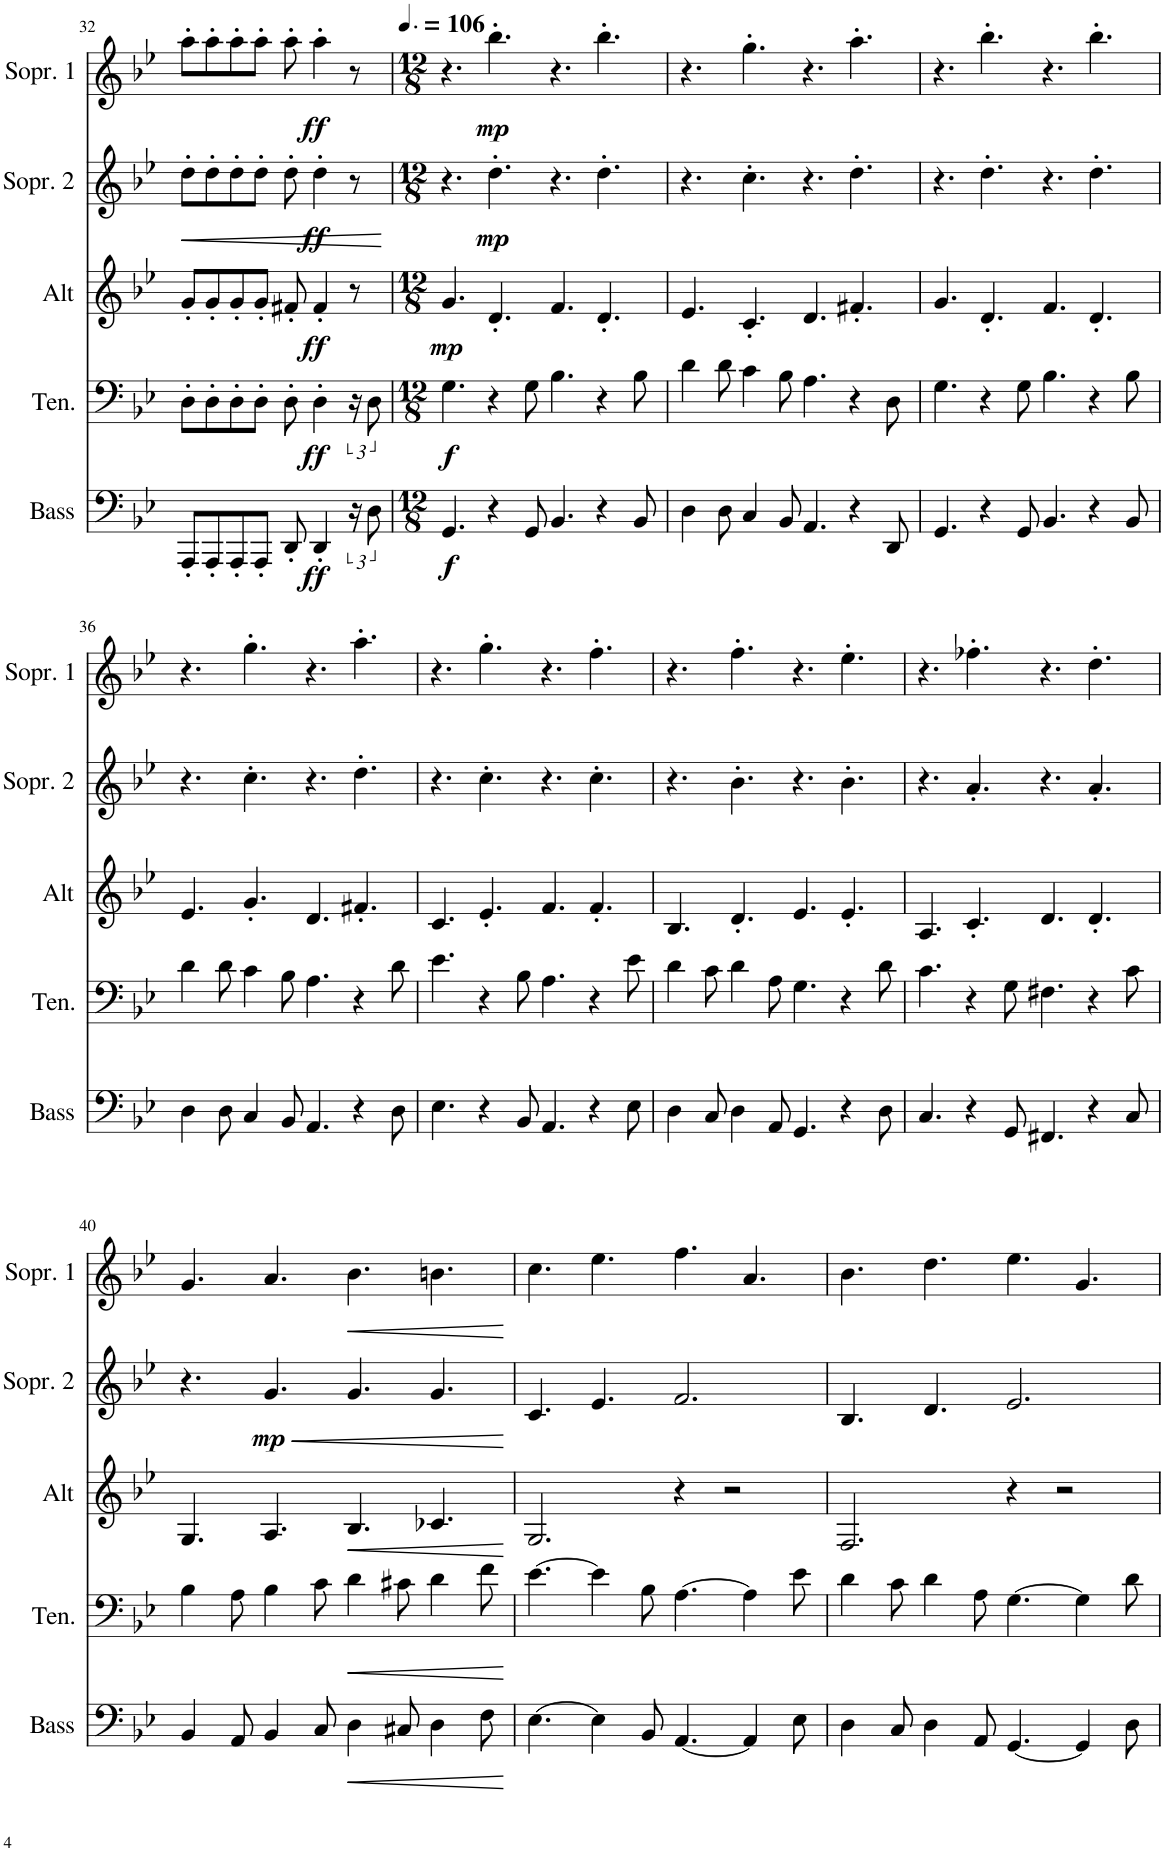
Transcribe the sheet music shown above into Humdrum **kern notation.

**kern	**dynam	**kern	**dynam	**kern	**dynam	**kern	**dynam	**kern	**dynam
*part5	*part5	*part4	*part4	*part3	*part3	*part2	*part2	*part1	*part1
*staff5	*staff5	*staff4	*staff4	*staff3	*staff3	*staff2	*staff2	*staff1	*staff1
*I"Bass	*	*I"Tenor	*	*I"Alt	*	*I"Sopran 2	*	*I"Sopran 1	*
*I'Bass	*	*I'Ten.	*	*I'Alt	*	*I'Sopr. 2	*	*I'Sopr. 1	*
!!LO:PB:g=z
*clefF4	*	*clefF4	*	*clefG2	*	*clefG2	*	*clefG2	*
*	*	*	*	*ITrd1c2	*	*ITrd1c2	*	*	*
*k[b-e-]	*	*k[b-e-]	*	*k[b-e-]	*	*k[b-e-]	*	*k[b-e-]	*
*M4/4	*	*M4/4	*	*M4/4	*	*M4/4	*	*M4/4	*
=32	=32	=32	=32	=32	=32	=32	=32	=32	=32
!	!	!	!	!	!	!	!LO:HP:b	!	!
8AAA'/L	.	8D'\L	.	8g'/L	.	8dd'\L	<	8aa'\L	.
8AAA'/	.	8D'\	.	8g'/	.	8dd'\	.	8aa'\	.
8AAA'/	.	8D'\	.	8g'/	.	8dd'\	.	8aa'\	.
8AAA'/J	.	8D'\J	.	8g'/J	.	8dd'\J	.	8aa'\J	.
8DD'/	.	8D'\	.	8f#X'/	.	8dd'\	.	8aa'\	.
!	!LO:DY:b	!	!LO:DY:b	!	!LO:DY:b	!	!LO:DY:b	!	!LO:DY:b
4DD'/	ff	4D'\	ff	4f#'/	ff	4dd'\	ff	4aa'\	ff
24r	.	24r	.	8r	.	8r	.	8r	.
12D\	.	12D\	.	.	.	.	.	.	.
.	.	.	.	.	.	.	[	.	.
=33	=33	=33	=33	=33	=33	=33	=33	=33	=33
*M12/8	*	*M12/8	*	*M12/8	*	*M12/8	*	*M12/8	*
*	*	*	*	*	*	*	*	*MM159	*
!	!LO:DY:b	!	!LO:DY:b	!	!LO:DY:b	!	!	!	!
4.GG/	f	4.G\	f	4.g/	mp	4.r	.	4.r	.
!	!	!	!	!	!	!	!LO:DY:b	!	!LO:DY:b
4r	.	4r	.	4.d'/	.	4.dd'\	mp	4.bb-'\	mp
8GG/	.	8G\	.	.	.	.	.	.	.
4.BB-/	.	4.B-\	.	4.f/	.	4.r	.	4.r	.
4r	.	4r	.	4.d'/	.	4.dd'\	.	4.bb-'\	.
8BB-/	.	8B-\	.	.	.	.	.	.	.
=34	=34	=34	=34	=34	=34	=34	=34	=34	=34
4D\	.	4d\	.	4.e-/	.	4.r	.	4.r	.
8D\	.	8d\	.	.	.	.	.	.	.
4C/	.	4c\	.	4.c'/	.	4.cc'\	.	4.gg'\	.
8BB-/	.	8B-\	.	.	.	.	.	.	.
4.AA/	.	4.A\	.	4.d/	.	4.r	.	4.r	.
4r	.	4r	.	4.f#X'/	.	4.dd'\	.	4.aa'\	.
8DD/	.	8D\	.	.	.	.	.	.	.
=35	=35	=35	=35	=35	=35	=35	=35	=35	=35
4.GG/	.	4.G\	.	4.g/	.	4.r	.	4.r	.
4r	.	4r	.	4.d'/	.	4.dd'\	.	4.bb-'\	.
8GG/	.	8G\	.	.	.	.	.	.	.
4.BB-/	.	4.B-\	.	4.f/	.	4.r	.	4.r	.
4r	.	4r	.	4.d'/	.	4.dd'\	.	4.bb-'\	.
8BB-/	.	8B-\	.	.	.	.	.	.	.
!!LO:LB:g=z
=36	=36	=36	=36	=36	=36	=36	=36	=36	=36
4D\	.	4d\	.	4.e-/	.	4.r	.	4.r	.
8D\	.	8d\	.	.	.	.	.	.	.
4C/	.	4c\	.	4.g'/	.	4.cc'\	.	4.gg'\	.
8BB-/	.	8B-\	.	.	.	.	.	.	.
4.AA/	.	4.A\	.	4.d/	.	4.r	.	4.r	.
4r	.	4r	.	4.f#X'/	.	4.dd'\	.	4.aa'\	.
8D\	.	8d\	.	.	.	.	.	.	.
=37	=37	=37	=37	=37	=37	=37	=37	=37	=37
4.E-\	.	4.e-\	.	4.c/	.	4.r	.	4.r	.
4r	.	4r	.	4.e-'/	.	4.cc'\	.	4.gg'\	.
8BB-/	.	8B-\	.	.	.	.	.	.	.
4.AA/	.	4.A\	.	4.f/	.	4.r	.	4.r	.
4r	.	4r	.	4.f'/	.	4.cc'\	.	4.ff'\	.
8E-\	.	8e-\	.	.	.	.	.	.	.
=38	=38	=38	=38	=38	=38	=38	=38	=38	=38
4D\	.	4d\	.	4.B-/	.	4.r	.	4.r	.
8C/	.	8c\	.	.	.	.	.	.	.
4D\	.	4d\	.	4.d'/	.	4.b-'\	.	4.ff'\	.
8AA/	.	8A\	.	.	.	.	.	.	.
4.GG/	.	4.G\	.	4.e-/	.	4.r	.	4.r	.
4r	.	4r	.	4.e-'/	.	4.b-'\	.	4.ee-'\	.
8D\	.	8d\	.	.	.	.	.	.	.
=39	=39	=39	=39	=39	=39	=39	=39	=39	=39
4.C/	.	4.c\	.	4.A/	.	4.r	.	4.r	.
4r	.	4r	.	4.c'/	.	4.a'/	.	4.ff-X'\	.
8GG/	.	8G\	.	.	.	.	.	.	.
4.FF#X/	.	4.F#X\	.	4.d/	.	4.r	.	4.r	.
4r	.	4r	.	4.d'/	.	4.a'/	.	4.dd'\	.
8C/	.	8c\	.	.	.	.	.	.	.
!!LO:LB:g=z
=40	=40	=40	=40	=40	=40	=40	=40	=40	=40
4BB-/	.	4B-\	.	4.G/	.	4.r	.	4.g/	.
8AA/	.	8A\	.	.	.	.	.	.	.
!	!	!	!	!	!	!	!LO:HP:b	!	!
!	!	!	!	!	!	!	!LO:DY:n=1:b	!	!
4BB-/	.	4B-\	.	4.A/	.	4.g/	< mp	4.a/	.
8C/	.	8c\	.	.	.	.	.	.	.
!	!LO:HP:b	!	!LO:HP:b	!	!LO:HP:b	!	!	!	!LO:HP:b
4D\	<	4d\	<	4.B-/	<	4.g/	.	4.b-\	<
8C#X/	.	8c#X\	.	.	.	.	.	.	.
4D\	.	4d\	.	4.c-X/	.	4.g/	.	4.bn\	.
8F\	.	8f\	.	.	.	.	.	.	.
.	[	.	[	.	[	.	[	.	[
=41	=41	=41	=41	=41	=41	=41	=41	=41	=41
[4.E-\	.	[4.e-\	.	2.G/	.	4.c/	.	4.cc\	.
4E-\]	.	4e-\]	.	.	.	4.e-/	.	4.ee-\	.
8BB-/	.	8B-\	.	.	.	.	.	.	.
[4.AA/	.	[4.A\	.	4r	.	2.f/	.	4.ff\	.
.	.	.	.	2r	.	.	.	.	.
4AA/]	.	4A\]	.	.	.	.	.	4.a/	.
8E-\	.	8e-\	.	.	.	.	.	.	.
=42	=42	=42	=42	=42	=42	=42	=42	=42	=42
4D\	.	4d\	.	2.F/	.	4.B-/	.	4.b-\	.
8C/	.	8c\	.	.	.	.	.	.	.
4D\	.	4d\	.	.	.	4.d/	.	4.dd\	.
8AA/	.	8A\	.	.	.	.	.	.	.
[4.GG/	.	[4.G\	.	4r	.	2.e-/	.	4.ee-\	.
.	.	.	.	2r	.	.	.	.	.
4GG/]	.	4G\]	.	.	.	.	.	4.g/	.
8D\	.	8d\	.	.	.	.	.	.	.
=	=	=	=	=	=	=	=	=	=
*-	*-	*-	*-	*-	*-	*-	*-	*-	*-
